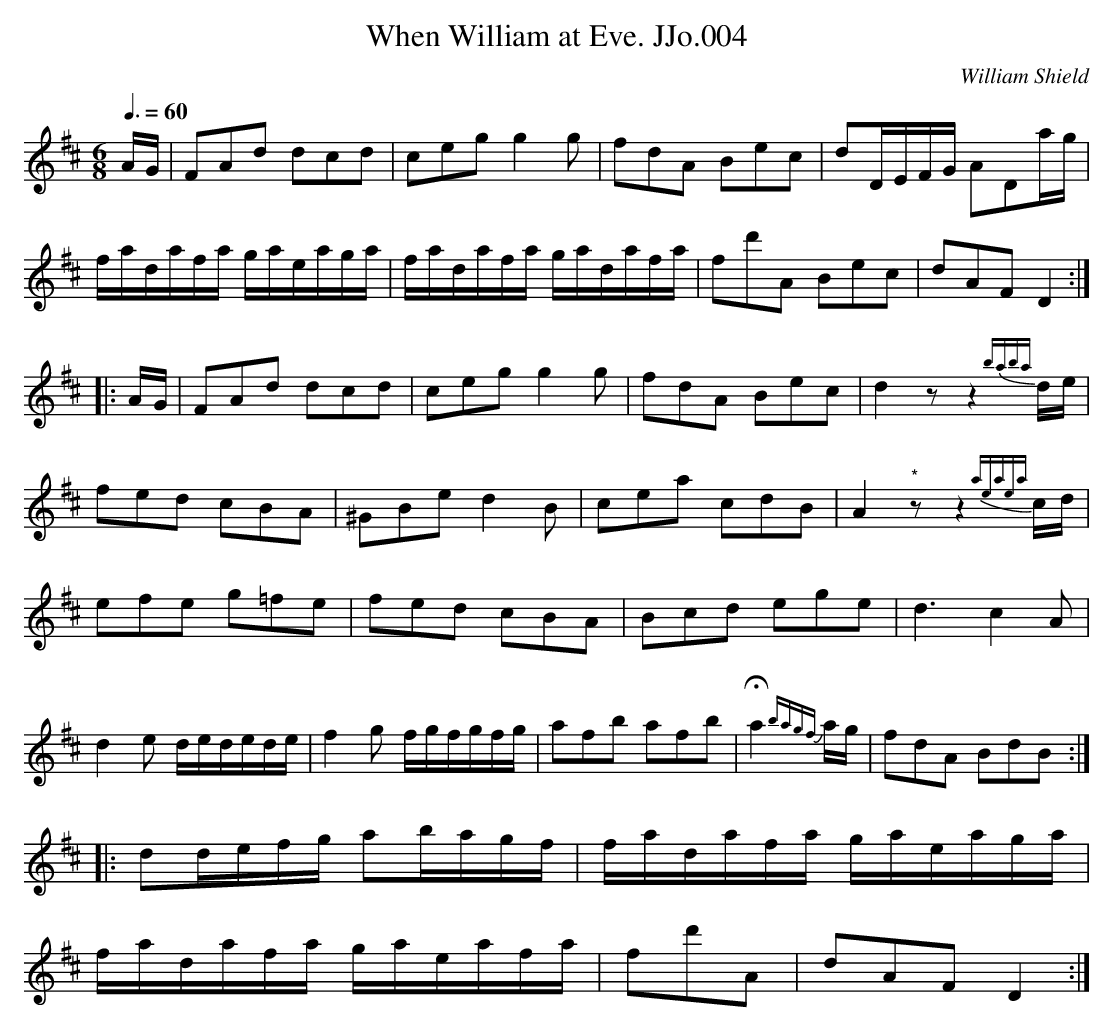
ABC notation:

X:1
T:When William at Eve. JJo.004
C:William Shield
M:6/8
L:1/8
Q:3/8=60
K:D
A/G/|FAd dcd|ceg g2g|fdA Bec|dD/E/F/G/ ADa/g/|
f/a/d/a/f/a/ g/a/e/a/g/a/|f/a/d/a/f/a/ g/a/d/a/f/a/|\
fd'A Bec|dAF D2:|
|:A/G/|FAd dcd|ceg g2g|fdA Bec|d2zz2{baba}d/e/|
fed cBA|^GBe d2B|cea cdB|A2"^*"zz2{aeaea}c/d/|
efe g=fe|fed cBA|Bcd ege|d3-c2 A|
d2e d/e/d/e/d/e/|f2g f/g/f/g/f/g/|afb afb|Ha2 {bagf}a/g/|fdA BdB:|
|:dd/e/f/g/ ab/a/g/f/|f/a/d/a/f/a/ g/a/e/a/g/a/|
f/a/d/a/f/a/ g/a/e/a/f/a/|fd'A|dAF D2:|
